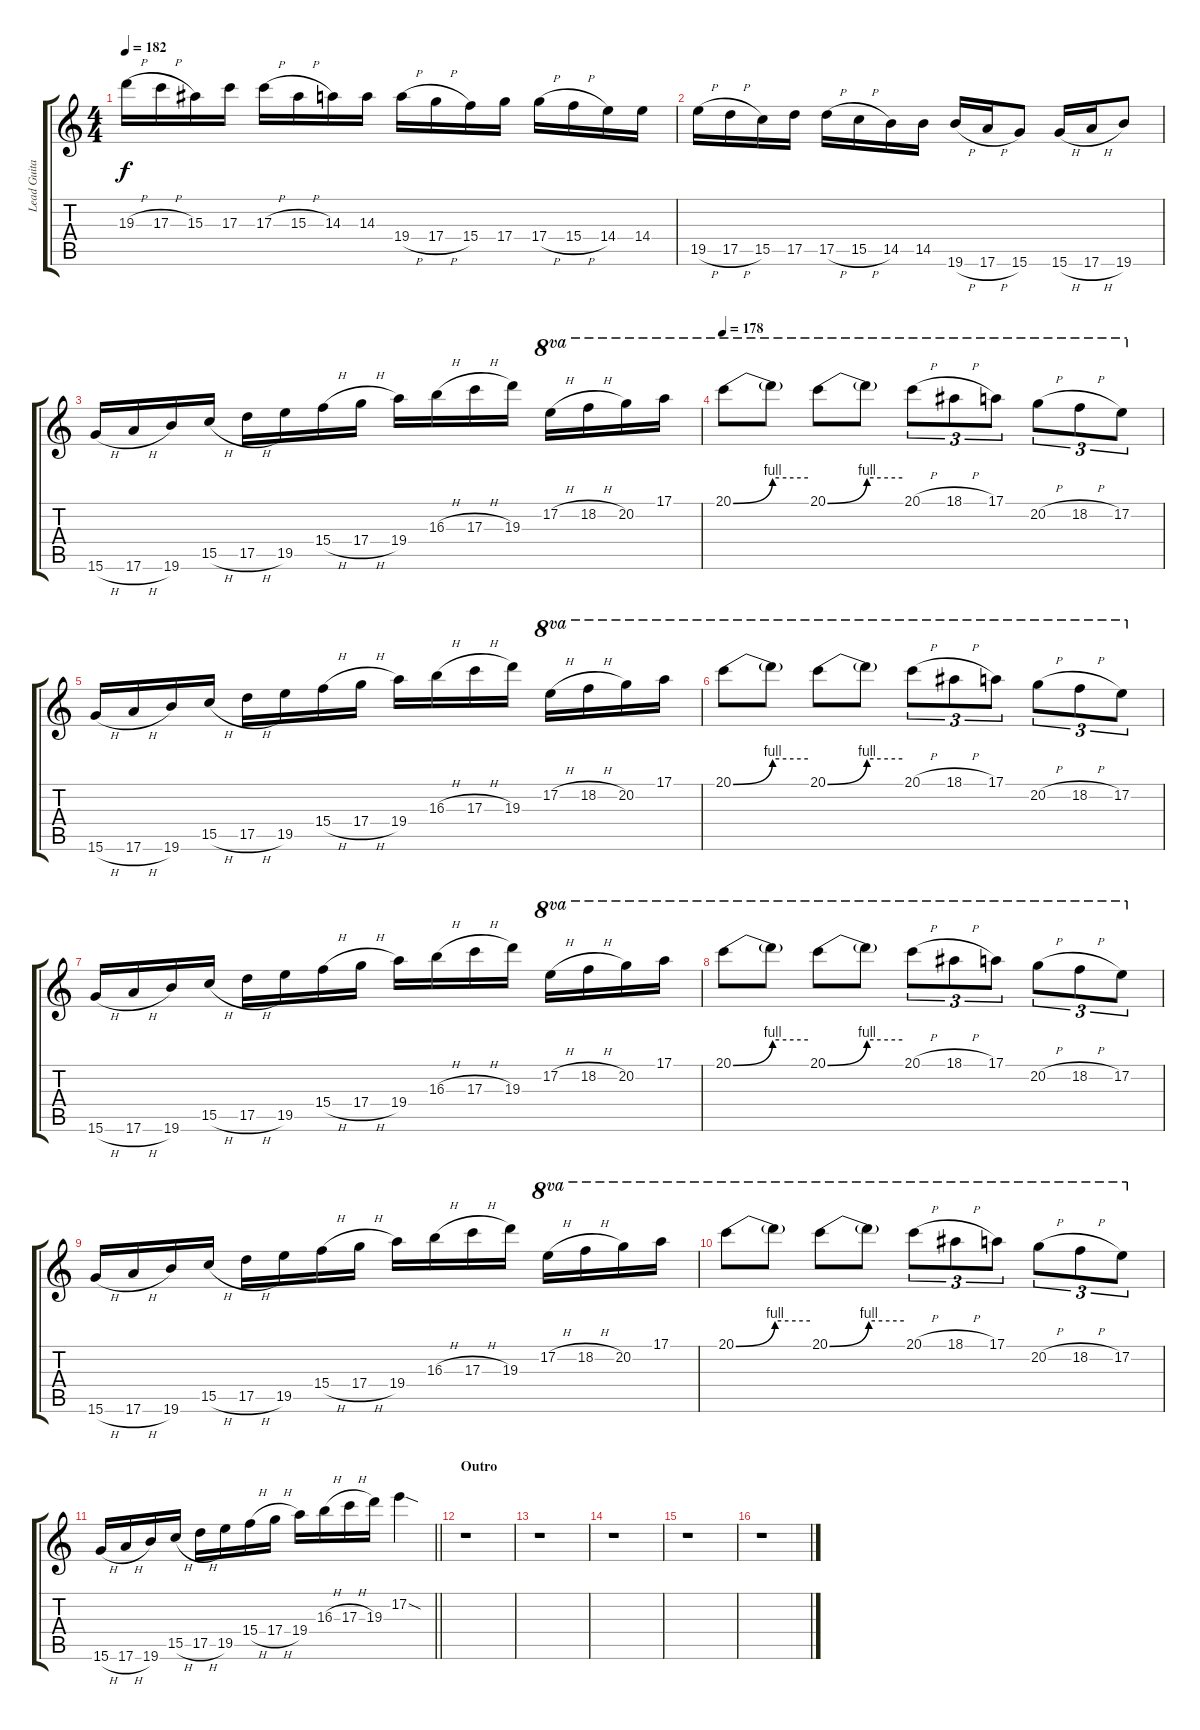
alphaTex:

\track ("Lead Guitar 1" "Lead Guita") {instrument distortionguitar}
\staff {score tabs}
\tuning (E4 B3 G3 D3 A2 E2) {hide}
\ts (4 4)
\tempo 182
\clef g2
\ks aminor
19.3{h}.16{dy f} 17.3{h}.16 15.3.16 17.3.16 17.3{h}.16 15.3{h}.16 14.3.16 14.3.16 19.4{h}.16 17.4{h}.16 15.4.16 17.4.16 17.4{h}.16 15.4{h}.16 14.4.16 14.4.16 |
19.5{h}.16 17.5{h}.16 15.5.16 17.5.16 17.5{h}.16 15.5{h}.16 14.5.16 14.5.16 19.6{h}.16 17.6{h}.16 15.6.8 15.6{h}.16 17.6{h}.16 19.6.8 |
15.6{h}.16 17.6{h}.16 19.6.16 15.5{h}.16 17.5{h}.16 19.5.16 15.4{h}.16 17.4{h}.16 19.4.16 16.3{h}.16 17.3{h}.16 19.3.16 17.2{h}.16{ot 8va} 18.2{h}.16{ot 8va} 20.2.16{ot 8va} 17.1.16{ot 8va} |
\tempo 178
20.1{be (bend 0 0 60 4)}.8{ot 8va} 20.1{be (hold 0 4 60 4) t}.8{ot 8va} 20.1{be (bend 0 0 60 4)}.8{ot 8va} 20.1{be (hold 0 4 60 4) t}.8{ot 8va} 20.1{h}.8{tu (3 2) ot 8va} 18.1{h}.8{tu (3 2) ot 8va} 17.1.8{tu (3 2) ot 8va} 20.2{h}.8{tu (3 2) ot 8va} 18.2{h}.8{tu (3 2) ot 8va} 17.2.8{tu (3 2) ot 8va} |
15.6{h}.16 17.6{h}.16 19.6.16 15.5{h}.16 17.5{h}.16 19.5.16 15.4{h}.16 17.4{h}.16 19.4.16 16.3{h}.16 17.3{h}.16 19.3.16 17.2{h}.16{ot 8va} 18.2{h}.16{ot 8va} 20.2.16{ot 8va} 17.1.16{ot 8va} |
20.1{be (bend 0 0 60 4)}.8{ot 8va} 20.1{be (hold 0 4 60 4) t}.8{ot 8va} 20.1{be (bend 0 0 60 4)}.8{ot 8va} 20.1{be (hold 0 4 60 4) t}.8{ot 8va} 20.1{h}.8{tu (3 2) ot 8va} 18.1{h}.8{tu (3 2) ot 8va} 17.1.8{tu (3 2) ot 8va} 20.2{h}.8{tu (3 2) ot 8va} 18.2{h}.8{tu (3 2) ot 8va} 17.2.8{tu (3 2) ot 8va} |
15.6{h}.16 17.6{h}.16 19.6.16 15.5{h}.16 17.5{h}.16 19.5.16 15.4{h}.16 17.4{h}.16 19.4.16 16.3{h}.16 17.3{h}.16 19.3.16 17.2{h}.16{ot 8va} 18.2{h}.16{ot 8va} 20.2.16{ot 8va} 17.1.16{ot 8va} |
20.1{be (bend 0 0 60 4)}.8{ot 8va} 20.1{be (hold 0 4 60 4) t}.8{ot 8va} 20.1{be (bend 0 0 60 4)}.8{ot 8va} 20.1{be (hold 0 4 60 4) t}.8{ot 8va} 20.1{h}.8{tu (3 2) ot 8va} 18.1{h}.8{tu (3 2) ot 8va} 17.1.8{tu (3 2) ot 8va} 20.2{h}.8{tu (3 2) ot 8va} 18.2{h}.8{tu (3 2) ot 8va} 17.2.8{tu (3 2) ot 8va} |
15.6{h}.16 17.6{h}.16 19.6.16 15.5{h}.16 17.5{h}.16 19.5.16 15.4{h}.16 17.4{h}.16 19.4.16 16.3{h}.16 17.3{h}.16 19.3.16 17.2{h}.16{ot 8va} 18.2{h}.16{ot 8va} 20.2.16{ot 8va} 17.1.16{ot 8va} |
20.1{be (bend 0 0 60 4)}.8{ot 8va} 20.1{be (hold 0 4 60 4) t}.8{ot 8va} 20.1{be (bend 0 0 60 4)}.8{ot 8va} 20.1{be (hold 0 4 60 4) t}.8{ot 8va} 20.1{h}.8{tu (3 2) ot 8va} 18.1{h}.8{tu (3 2) ot 8va} 17.1.8{tu (3 2) ot 8va} 20.2{h}.8{tu (3 2) ot 8va} 18.2{h}.8{tu (3 2) ot 8va} 17.2.8{tu (3 2) ot 8va} |
\barLineRight lightlight
15.6{h}.16 17.6{h}.16 19.6.16 15.5{h}.16 17.5{h}.16 19.5.16 15.4{h}.16 17.4{h}.16 19.4.16 16.3{h}.16 17.3{h}.16 19.3.16 17.2{sod}.4 |
\section ("" "Outro")
r.1 |
r.1 |
r.1 |
r.1 |
r.1
